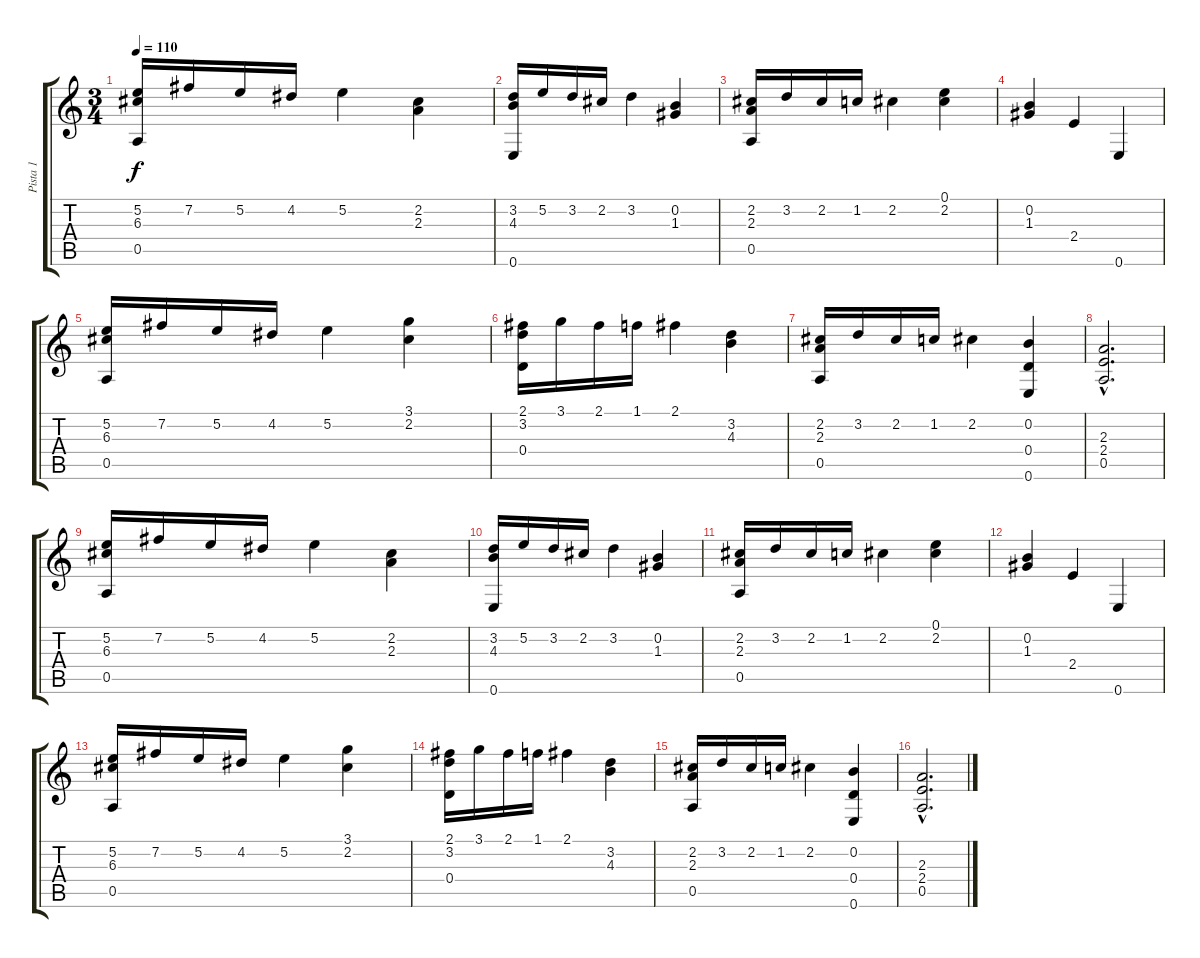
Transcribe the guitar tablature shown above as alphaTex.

\track ("Pista 1" "Pista 1") {instrument acousticguitarnylon}
\staff {score tabs}
\tuning (E4 B3 G3 D3 A2 E2) {hide}
\ts (3 4)
\tempo 110
\clef g2
\ks c
(5.2 6.3 0.5).16{dy f instrument acousticguitarnylon} 7.2.16 5.2.16 4.2.16 5.2.4 (2.2 2.3).4 |
(3.2 4.3 0.6).16 5.2.16 3.2.16 2.2.16 3.2.4 (0.2 1.3).4 |
(2.2 2.3 0.5).16 3.2.16 2.2.16 1.2.16 2.2.4 (0.1 2.2).4 |
(0.2 1.3).4 2.4.4 0.6.4 |
(5.2 6.3 0.5).16 7.2.16 5.2.16 4.2.16 5.2.4 (3.1 2.2).4 |
(2.1 3.2 0.4).16 3.1.16 2.1.16 1.1.16 2.1.4 (3.2 4.3).4 |
(2.2 2.3 0.5).16 3.2.16 2.2.16 1.2.16 2.2.4 (0.2 0.4 0.6).4 |
(2.3{hac} 2.4{hac} 0.5{hac}).2{d} |
(5.2 6.3 0.5).16 7.2.16 5.2.16 4.2.16 5.2.4 (2.2 2.3).4 |
(3.2 4.3 0.6).16 5.2.16 3.2.16 2.2.16 3.2.4 (0.2 1.3).4 |
(2.2 2.3 0.5).16 3.2.16 2.2.16 1.2.16 2.2.4 (0.1 2.2).4 |
(0.2 1.3).4 2.4.4 0.6.4 |
(5.2 6.3 0.5).16 7.2.16 5.2.16 4.2.16 5.2.4 (3.1 2.2).4 |
(2.1 3.2 0.4).16 3.1.16 2.1.16 1.1.16 2.1.4 (3.2 4.3).4 |
(2.2 2.3 0.5).16 3.2.16 2.2.16 1.2.16 2.2.4 (0.2 0.4 0.6).4 |
(2.3{hac} 2.4{hac} 0.5{hac}).2{d}
